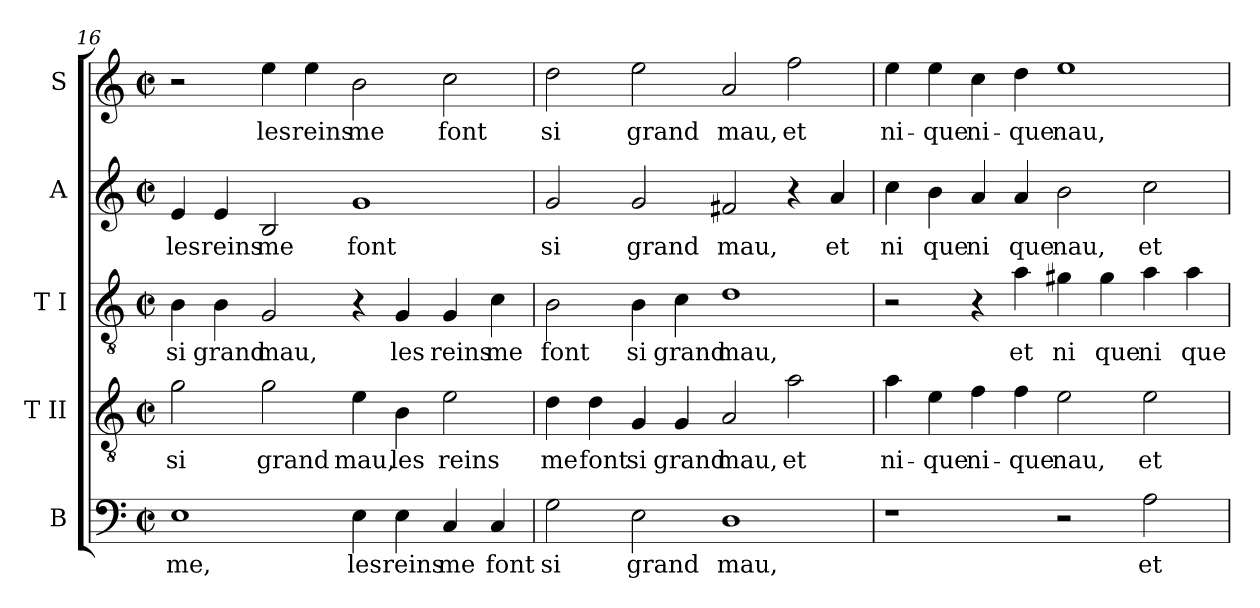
**kern	**text	**kern	**text	**kern	**text	**kern	**text	**kern	**text
*part5	*part5	*part4	*part4	*part3	*part3	*part2	*part2	*part1	*part1
*staff5	*staff5	*staff4	*staff4	*staff3	*staff3	*staff2	*staff2	*staff1	*staff1
*I"B	*	*I"T II	*	*I"T I	*	*I"A	*	*I"S	*
!!LO:LB:g=z
*clefF4	*	*clefGv2	*	*clefGv2	*	*clefG2	*	*clefG2	*
*M2/2	*	*M2/2	*	*M2/2	*	*M2/2	*	*M2/2	*
*met(c|)	*	*met(c|)	*	*met(c|)	*	*met(c|)	*	*met(c|)	*
=16	=16	=16	=16	=16	=16	=16	=16	=16	=16
!	!LO:LY:b:cj	!	!LO:LY:b:cj	!	!LO:LY:b:cj	!	!LO:LY:b:cj	!	!
1E	me,	2g\	si	4B\	si	4e/	les	2r	.
!	!	!	!	!	!LO:LY:b:cj	!	!LO:LY:b:cj	!	!
.	.	.	.	4B\	grand	4e/	reins	.	.
!	!	!	!LO:LY:b:cj	!	!LO:LY:b:cj	!	!LO:LY:b:cj	!	!LO:LY:b:cj
.	.	2g\	grand	2G/	mau,	2B/	me	4ee\	les
!	!	!	!	!	!	!	!	!	!LO:LY:b:cj
.	.	.	.	.	.	.	.	4ee\	reins
!	!LO:LY:b:cj	!	!LO:LY:b:cj	!	!	!	!LO:LY:b:cj	!	!LO:LY:b:cj
4E\	les	4e\	mau,	4r	.	1g	font	2b\	me
!	!LO:LY:b:cj	!	!LO:LY:b:cj	!	!LO:LY:b:cj	!	!	!	!
4E\	reins	4B\	les	4G/	les	.	.	.	.
!	!LO:LY:b:cj	!	!LO:LY:b:cj	!	!LO:LY:b:cj	!	!	!	!LO:LY:b:cj
4C/	me	2e\	reins	4G/	reins	.	.	2cc\	font
!	!LO:LY:b:cj	!	!	!	!LO:LY:b:cj	!	!	!	!
4C/	font	.	.	4c\	me	.	.	.	.
=17	=17	=17	=17	=17	=17	=17	=17	=17	=17
!	!LO:LY:b:cj	!	!LO:LY:b:cj	!	!LO:LY:b:cj	!	!LO:LY:b:cj	!	!LO:LY:b:cj
2G\	si	4d\	me	2B\	font	2g/	si	2dd\	si
!	!	!	!LO:LY:b:cj	!	!	!	!	!	!
.	.	4d\	font	.	.	.	.	.	.
!	!LO:LY:b:cj	!	!LO:LY:b:cj	!	!LO:LY:b:cj	!	!LO:LY:b:cj	!	!LO:LY:b:cj
2E\	grand	4G/	si	4B\	si	2g/	grand	2ee\	grand
!	!	!	!LO:LY:b:cj	!	!LO:LY:b:cj	!	!	!	!
.	.	4G/	grand	4c\	grand	.	.	.	.
!	!LO:LY:b:cj	!	!LO:LY:b:cj	!	!LO:LY:b:cj	!	!LO:LY:b:cj	!	!LO:LY:b:cj
1D	mau,	2A/	mau,	1d	mau,	2f#X/	mau,	2a/	mau,
!	!	!	!LO:LY:b:cj	!	!	!	!	!	!LO:LY:b:cj
.	.	2a\	et	.	.	4r	.	2ff\	et
!	!	!	!	!	!	!	!LO:LY:b:cj	!	!
.	.	.	.	.	.	4a/	et	.	.
=18	=18	=18	=18	=18	=18	=18	=18	=18	=18
!	!	!	!LO:LY:b:cj	!	!	!	!LO:LY:b:cj	!	!LO:LY:b:cj
1r	.	4a\	ni-	2r	.	4cc\	ni	4ee\	ni-
!	!	!	!LO:LY:b:cj	!	!	!	!LO:LY:b:cj	!	!LO:LY:b:cj
.	.	4e\	-que	.	.	4b\	que	4ee\	-que
!	!	!	!LO:LY:b:cj	!	!	!	!LO:LY:b:cj	!	!LO:LY:b:cj
.	.	4f\	ni-	4r	.	4a/	ni	4cc\	ni-
!	!	!	!LO:LY:b:cj	!	!LO:LY:b:cj	!	!LO:LY:b:cj	!	!LO:LY:b:cj
.	.	4f\	-que	4a\	et	4a/	que	4dd\	-que
!	!	!	!LO:LY:b:cj	!	!LO:LY:b:cj	!	!LO:LY:b:cj	!	!LO:LY:b:cj
2r	.	2e\	nau,	4g#X\	ni	2b\	nau,	1ee	nau,
!	!	!	!	!	!LO:LY:b:cj	!	!	!	!
.	.	.	.	4g#\	que	.	.	.	.
!	!LO:LY:b:cj	!	!LO:LY:b:cj	!	!LO:LY:b:cj	!	!LO:LY:b:cj	!	!
2A\	et	2e\	et	4a\	ni	2cc\	et	.	.
!	!	!	!	!	!LO:LY:b:cj	!	!	!	!
.	.	.	.	4a\	que	.	.	.	.
=	=	=	=	=	=	=	=	=	=
*-	*-	*-	*-	*-	*-	*-	*-	*-	*-
